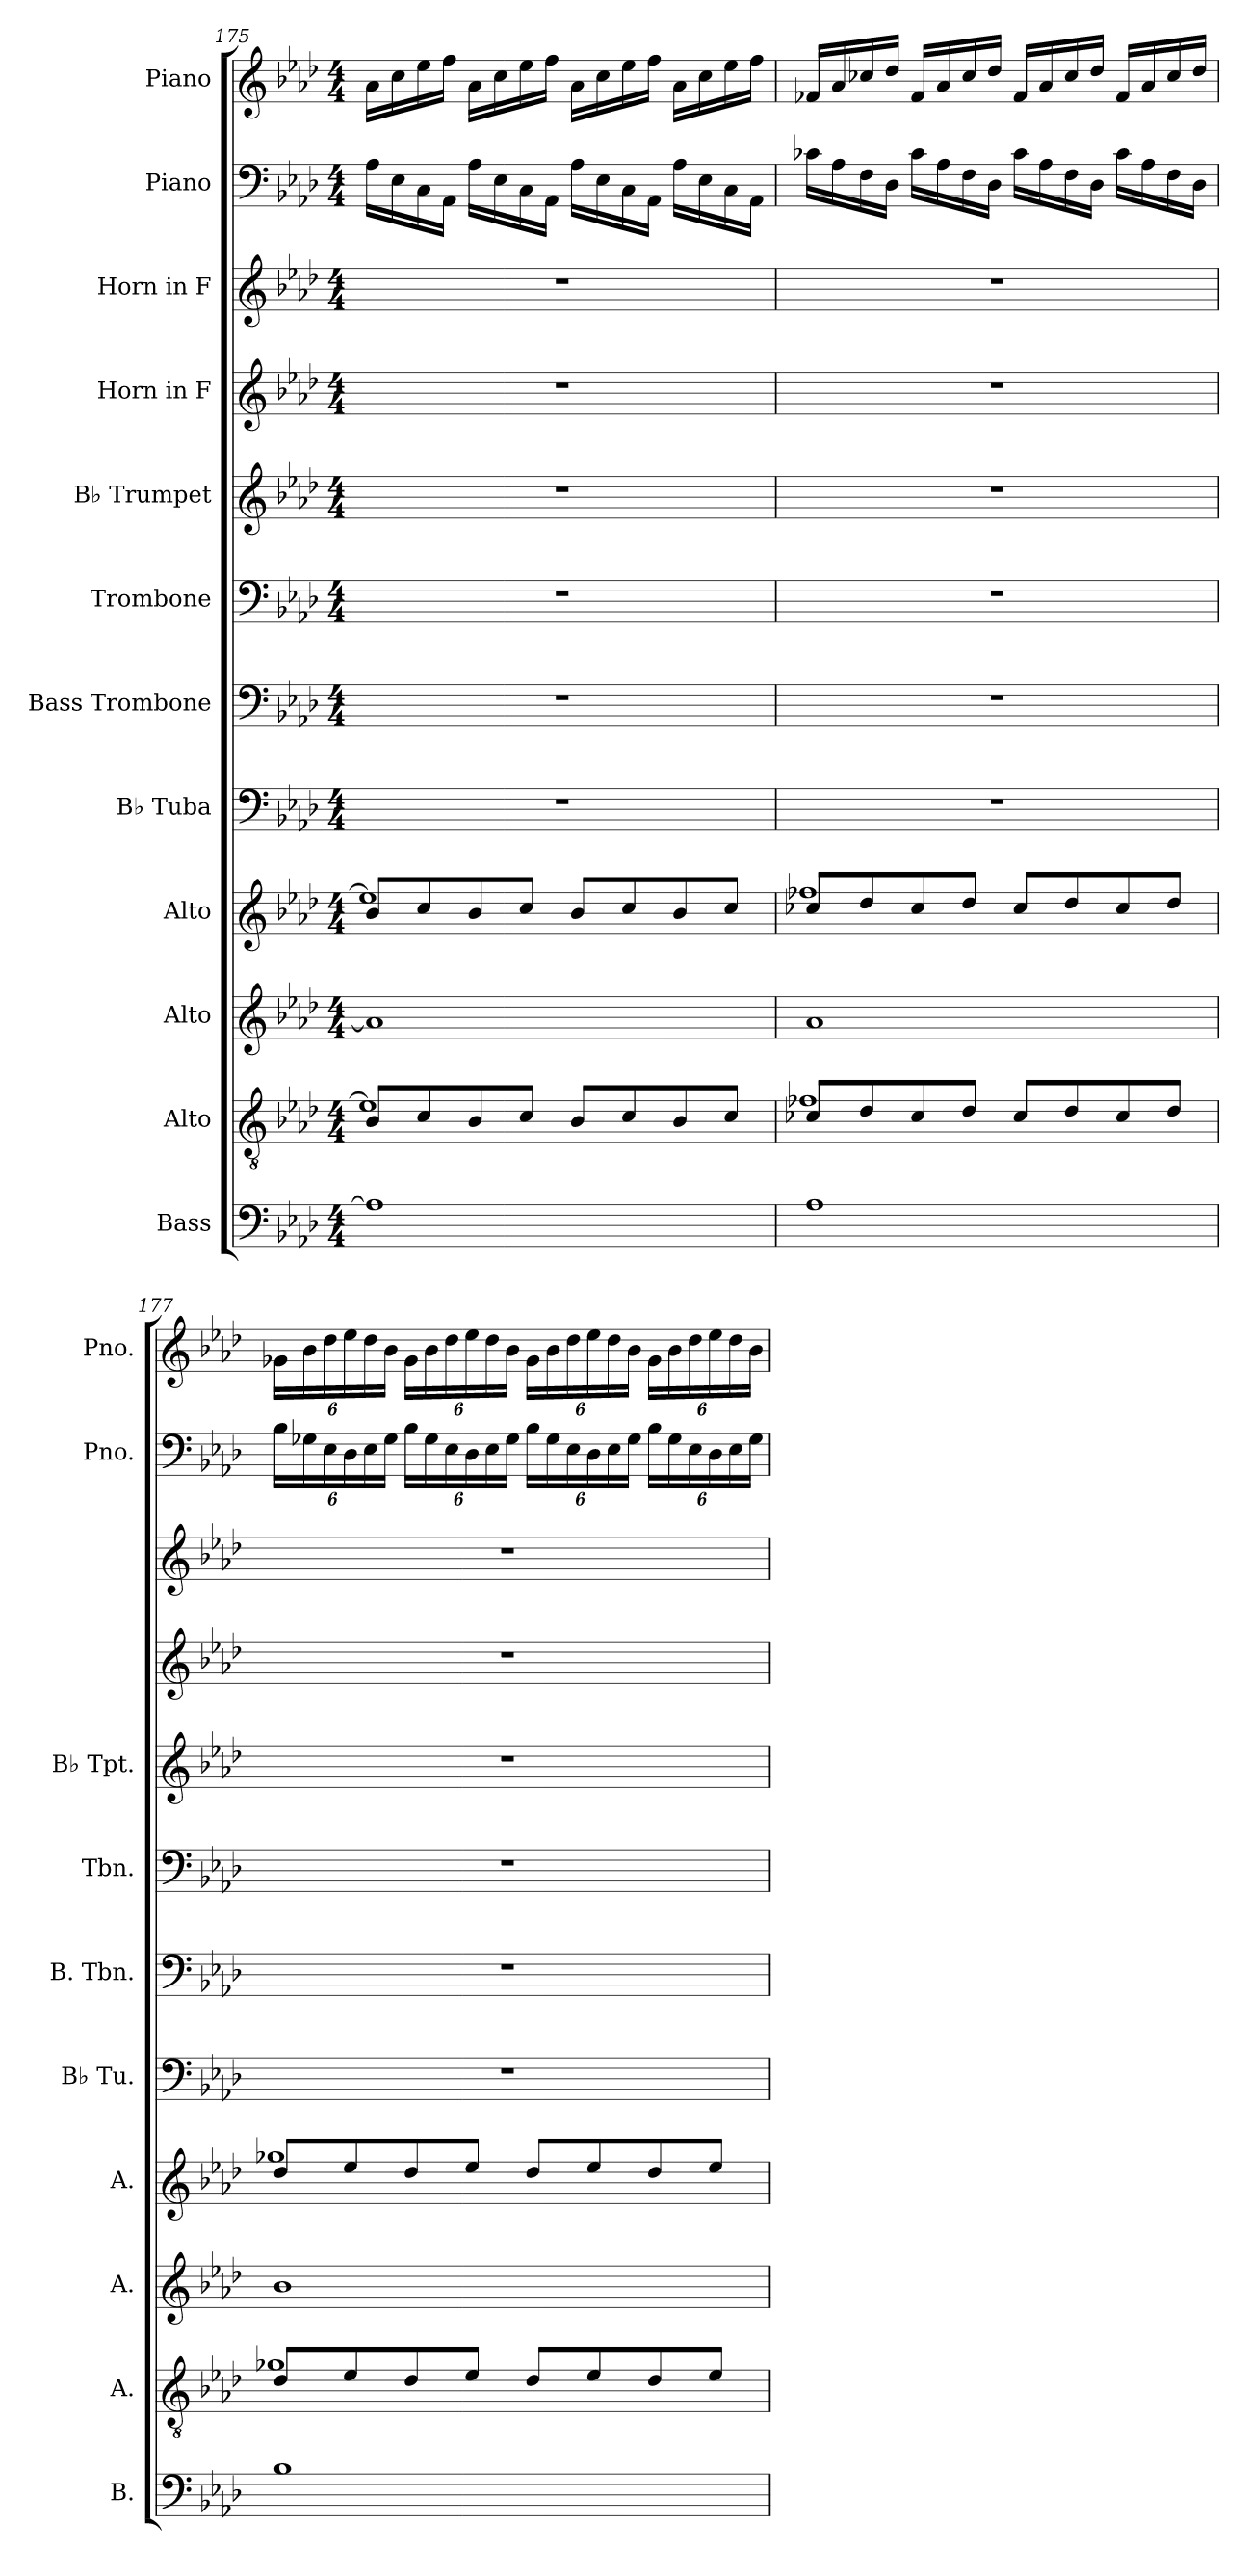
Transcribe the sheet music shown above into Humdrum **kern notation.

**kern	**kern	**kern	**kern	**kern	**kern	**kern	**kern	**kern	**kern	**kern	**kern
*part12	*part11	*part10	*part9	*part8	*part7	*part6	*part5	*part4	*part3	*part2	*part1
*staff12	*staff11	*staff10	*staff9	*staff8	*staff7	*staff6	*staff5	*staff4	*staff3	*staff2	*staff1
*I"Bass	*I"Alto	*I"Alto	*I"Alto	*I"B♭ Tuba	*I"Bass Trombone	*I"Trombone	*I"B♭ Trumpet	*I"Horn in F	*I"Horn in F	*I"Piano	*I"Piano
*I'B.	*I'A.	*I'A.	*I'A.	*I'B♭ Tu.	*I'B. Tbn.	*I'Tbn.	*I'B♭ Tpt.	*	*	*I'Pno.	*I'Pno.
!!LO:PB:g=z
*clefF4	*clefGv2	*clefG2	*clefG2	*clefF4	*clefF4	*clefF4	*clefG2	*clefG2	*clefG2	*clefF4	*clefG2
*	*	*	*	*	*	*	*ITrd1c2	*ITrd4c7	*ITrd4c7	*	*
*k[b-e-a-d-]	*k[b-e-a-d-]	*k[b-e-a-d-]	*k[b-e-a-d-]	*k[b-e-a-d-]	*k[b-e-a-d-]	*k[b-e-a-d-]	*k[b-e-a-d-g-c-]	*k[b-e-a-d-g-]	*k[b-e-a-d-g-]	*k[b-e-a-d-]	*k[b-e-a-d-]
*M4/4	*M4/4	*M4/4	*M4/4	*M4/4	*M4/4	*M4/4	*M4/4	*M4/4	*M4/4	*M4/4	*M4/4
=175	=175	=175	=175	=175	=175	=175	=175	=175	=175	=175	=175
*	*^	*	*^	*	*	*	*	*	*	*	*
1A-]	8B-/L	1e-]	1a-]	8b-/L	1ee-]	1r	1r	1r	1r	1r	1r	16A-\LL	16a-\LL
.	.	.	.	.	.	.	.	.	.	.	.	16E-\	16cc\
.	8c/	.	.	8cc/	.	.	.	.	.	.	.	16C\	16ee-\
.	.	.	.	.	.	.	.	.	.	.	.	16AA-\JJ	16ff\JJ
.	8B-/	.	.	8b-/	.	.	.	.	.	.	.	16A-\LL	16a-\LL
.	.	.	.	.	.	.	.	.	.	.	.	16E-\	16cc\
.	8c/J	.	.	8cc/J	.	.	.	.	.	.	.	16C\	16ee-\
.	.	.	.	.	.	.	.	.	.	.	.	16AA-\JJ	16ff\JJ
.	8B-/L	.	.	8b-/L	.	.	.	.	.	.	.	16A-\LL	16a-\LL
.	.	.	.	.	.	.	.	.	.	.	.	16E-\	16cc\
.	8c/	.	.	8cc/	.	.	.	.	.	.	.	16C\	16ee-\
.	.	.	.	.	.	.	.	.	.	.	.	16AA-\JJ	16ff\JJ
.	8B-/	.	.	8b-/	.	.	.	.	.	.	.	16A-\LL	16a-\LL
.	.	.	.	.	.	.	.	.	.	.	.	16E-\	16cc\
.	8c/J	.	.	8cc/J	.	.	.	.	.	.	.	16C\	16ee-\
.	.	.	.	.	.	.	.	.	.	.	.	16AA-\JJ	16ff\JJ
=176	=176	=176	=176	=176	=176	=176	=176	=176	=176	=176	=176	=176	=176
1A-	8c-X/L	1f-X	1a-	8cc-X/L	1ff-X	1r	1r	1r	1r	1r	1r	16c-X\LL	16f-X/LL
.	.	.	.	.	.	.	.	.	.	.	.	16A-\	16a-/
.	8d-/	.	.	8dd-/	.	.	.	.	.	.	.	16F\	16cc-X/
.	.	.	.	.	.	.	.	.	.	.	.	16D-\JJ	16dd-/JJ
.	8c-/	.	.	8cc-/	.	.	.	.	.	.	.	16c-\LL	16f-/LL
.	.	.	.	.	.	.	.	.	.	.	.	16A-\	16a-/
.	8d-/J	.	.	8dd-/J	.	.	.	.	.	.	.	16F\	16cc-/
.	.	.	.	.	.	.	.	.	.	.	.	16D-\JJ	16dd-/JJ
.	8c-/L	.	.	8cc-/L	.	.	.	.	.	.	.	16c-\LL	16f-/LL
.	.	.	.	.	.	.	.	.	.	.	.	16A-\	16a-/
.	8d-/	.	.	8dd-/	.	.	.	.	.	.	.	16F\	16cc-/
.	.	.	.	.	.	.	.	.	.	.	.	16D-\JJ	16dd-/JJ
.	8c-/	.	.	8cc-/	.	.	.	.	.	.	.	16c-\LL	16f-/LL
.	.	.	.	.	.	.	.	.	.	.	.	16A-\	16a-/
.	8d-/J	.	.	8dd-/J	.	.	.	.	.	.	.	16F\	16cc-/
.	.	.	.	.	.	.	.	.	.	.	.	16D-\JJ	16dd-/JJ
!!LO:PB:g=z
=177	=177	=177	=177	=177	=177	=177	=177	=177	=177	=177	=177	=177	=177
*	*	*	*	*	*	*	*	*	*	*	*	*Xbrackettup	*Xbrackettup
1B-	8d-/L	1g-X	1b-	8dd-/L	1gg-X	1r	1r	1r	1r	1r	1r	24B-\LL	24g-X\LL
.	.	.	.	.	.	.	.	.	.	.	.	24G-X\	24b-\
.	.	.	.	.	.	.	.	.	.	.	.	24E-\	24dd-\
.	8e-/	.	.	8ee-/	.	.	.	.	.	.	.	24D-\	24ee-\
.	.	.	.	.	.	.	.	.	.	.	.	24E-\	24dd-\
.	.	.	.	.	.	.	.	.	.	.	.	24G-\JJ	24b-\JJ
.	8d-/	.	.	8dd-/	.	.	.	.	.	.	.	24B-\LL	24g-\LL
.	.	.	.	.	.	.	.	.	.	.	.	24G-\	24b-\
.	.	.	.	.	.	.	.	.	.	.	.	24E-\	24dd-\
.	8e-/J	.	.	8ee-/J	.	.	.	.	.	.	.	24D-\	24ee-\
.	.	.	.	.	.	.	.	.	.	.	.	24E-\	24dd-\
.	.	.	.	.	.	.	.	.	.	.	.	24G-\JJ	24b-\JJ
.	8d-/L	.	.	8dd-/L	.	.	.	.	.	.	.	24B-\LL	24g-\LL
.	.	.	.	.	.	.	.	.	.	.	.	24G-\	24b-\
.	.	.	.	.	.	.	.	.	.	.	.	24E-\	24dd-\
.	8e-/	.	.	8ee-/	.	.	.	.	.	.	.	24D-\	24ee-\
.	.	.	.	.	.	.	.	.	.	.	.	24E-\	24dd-\
.	.	.	.	.	.	.	.	.	.	.	.	24G-\JJ	24b-\JJ
.	8d-/	.	.	8dd-/	.	.	.	.	.	.	.	24B-\LL	24g-\LL
.	.	.	.	.	.	.	.	.	.	.	.	24G-\	24b-\
.	.	.	.	.	.	.	.	.	.	.	.	24E-\	24dd-\
.	8e-/J	.	.	8ee-/J	.	.	.	.	.	.	.	24D-\	24ee-\
.	.	.	.	.	.	.	.	.	.	.	.	24E-\	24dd-\
.	.	.	.	.	.	.	.	.	.	.	.	24G-\JJ	24b-\JJ
*	*v	*v	*	*v	*v	*	*	*	*	*	*	*	*
=	=	=	=	=	=	=	=	=	=	=	=
*-	*-	*-	*-	*-	*-	*-	*-	*-	*-	*-	*-
